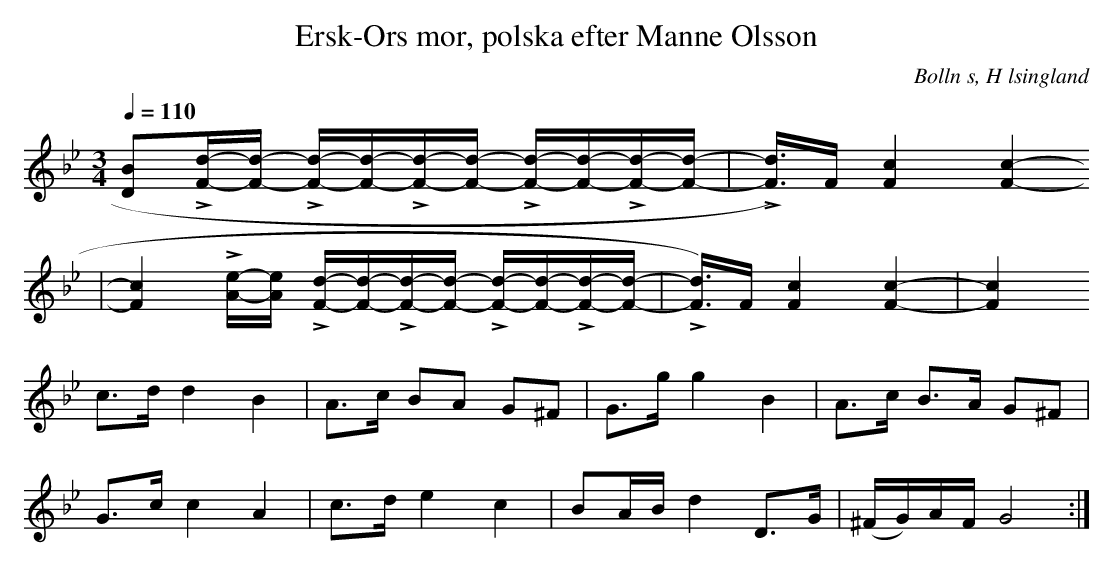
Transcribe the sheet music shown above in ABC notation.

X:1
T: Ersk-Ors mor, polska efter Manne Olsson
O:Bolln s, H lsingland
M:3/4
L:1/8
Q:1/4=110
K:Gm
[D B]L[F/d/]-[F/d/] - L[F/d/]-[F/d/]-L[F/d/]-[F/d/] - L[F/d/]-[F/d/]-L[F/d/]-[F/d/]-| L[F/ d/])>F [-F2 c2] [F2 c2]-
|[F2 c2]L[A/e/]-[A/e/] - L[F/d/]-[F/d/]-L[F/d/]-[F/d/] - L[F/d/]-[F/d/]-L[F/d/]-[F/d/]-| L[F/ d/])>F [-F2 c2] [F2 c2]-|[F2 c2]
c>d    d2       B2           | A>c    BA       G^F       | G>g    g2 B2     | A>c         B>A G^F  |
G>c    c2       A2           | c>d    e2       c2        | BA/B/  d2 D>G   | (^F/G/)A/F/ G4      :|
